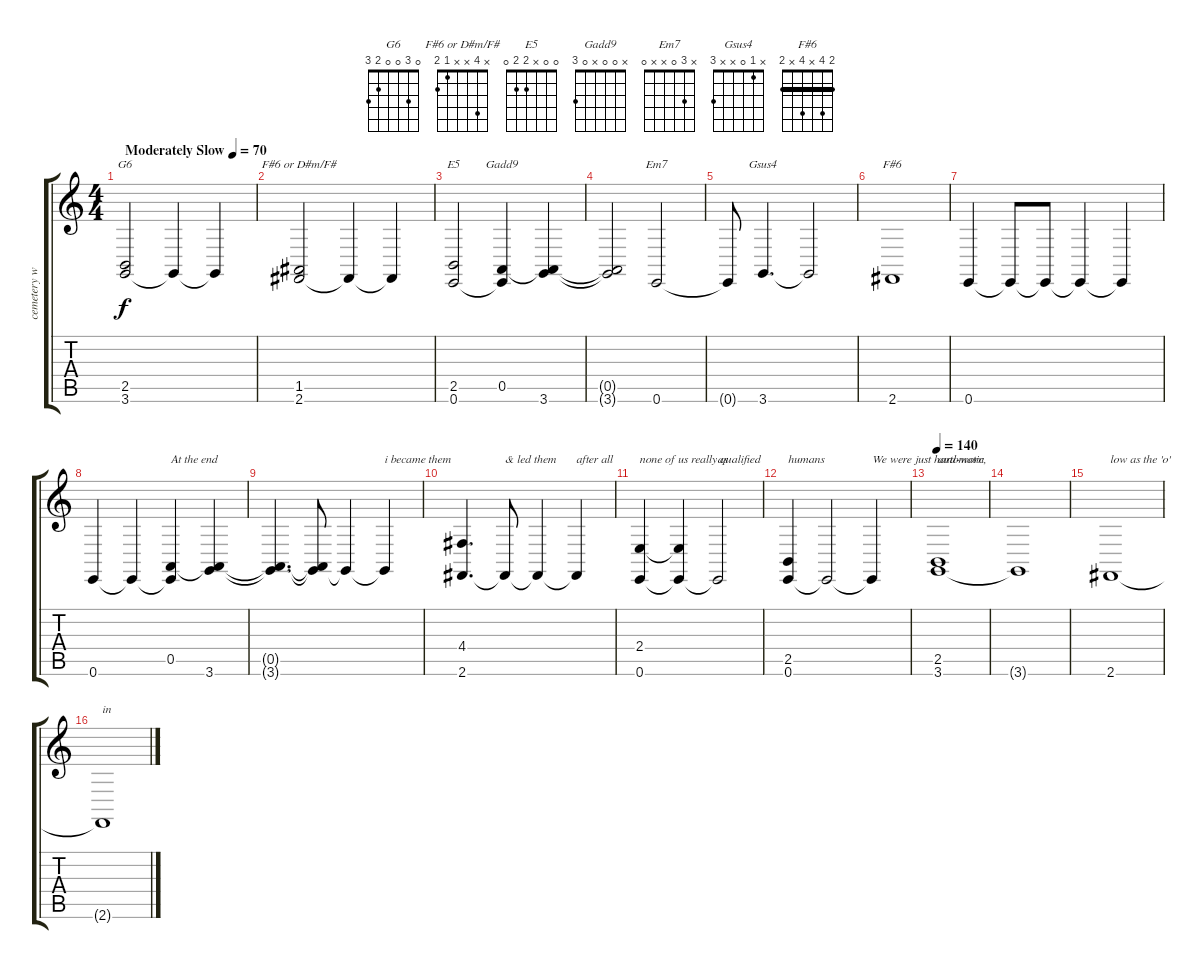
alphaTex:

\track ("cemetery winds" "cemetery w") {instrument pad4choir}
\staff {score tabs}
\tuning (E4 B3 G3 D3 A2 E2) {hide}
\chord ("G6" 0 3 0 0 2 3)
\chord ("F#6 or D#m/F#" x 4 x x 1 2)
\chord ("E5" 0 0 x 2 2 0)
\chord ("Gadd9" x 0 0 x 0 3)
\chord ("Em7" x 3 0 x x 0)
\chord ("Gsus4" x 1 0 x x 3)
\chord ("F#6" 2 4 x 4 x 2) {barre 2}
\ts (4 4)
\tempo (70 "Moderately Slow")
\clef g2
\ks c
(2.5 3.6).2{ch "G6" dy f instrument pad4choir} 3.6{t}.4 3.6{t}.4 |
(1.5 2.6).2{ch "F#6 or D#m/F#"} 2.6{t}.4 2.6{t}.4 |
(2.5 0.6).2{ch "E5"} (0.5 0.6{t}).4{ch "Gadd9"} (0.5{t} 3.6).4 |
(0.5{t} 3.6{t}).2 0.6.2{ch "Em7"} |
0.6{t}.8 3.6.4{d ch "Gsus4"} 3.6{t}.2 |
2.6.1{ch "F#6"} |
0.6.4 0.6{t}.8 0.6{t}.8 0.6{t}.4 0.6{t}.4 |
0.6.4 0.6{t}.4 (0.5 0.6{t}).4{txt "At the end"} (0.5{t} 3.6).4 |
(0.5{t} 3.6{t}).4{d} (0.5{t} 3.6{t}).8 3.6{t}.4 3.6{t}.4{txt "i became them"} |
(4.4 2.6).4{d} 2.6{t}.8{txt "& led them"} 2.6{t}.4 2.6{t}.4{txt "after all"} |
(2.4 0.6).4{txt "none of us really qualified"} (2.4{t} 0.6{t}).4 0.6{t}.2{txt "as"} |
(2.5 0.6).4{txt "humans"} 0.6{t}.2 0.6{t}.4{txt "We were just hard-worn"} |
\tempo 140
(2.5 3.6).1{txt "automatic,"} |
3.6{t}.1 |
2.6.1{txt "low as the 'o'"} |
2.6{t}.1{txt "in"}
